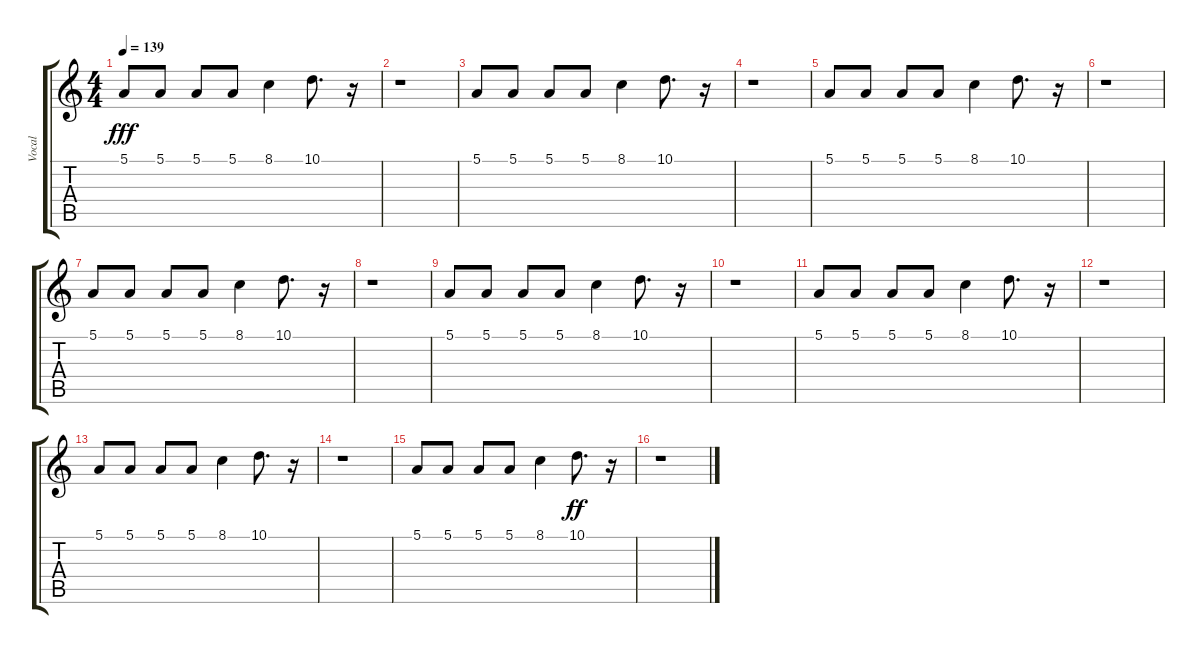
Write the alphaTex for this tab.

\track ("Vocal" "Vocal") {instrument lead1square}
\staff {score tabs}
\tuning (E4 B3 G3 D3 A2 E2) {hide}
\ts (4 4)
\tempo 139
\clef g2
\ks c
5.1.8{dy fff} 5.1.8 5.1.8 5.1.8 8.1.4 10.1.8{d} r.16 |
r.1 |
5.1.8 5.1.8 5.1.8 5.1.8 8.1.4 10.1.8{d} r.16 |
r.1 |
5.1.8 5.1.8 5.1.8 5.1.8 8.1.4 10.1.8{d} r.16 |
r.1 |
5.1.8 5.1.8 5.1.8 5.1.8 8.1.4 10.1.8{d} r.16 |
r.1 |
5.1.8 5.1.8 5.1.8 5.1.8 8.1.4 10.1.8{d} r.16 |
r.1 |
5.1.8 5.1.8 5.1.8 5.1.8 8.1.4 10.1.8{d} r.16 |
r.1 |
5.1.8 5.1.8 5.1.8 5.1.8 8.1.4 10.1.8{d} r.16 |
r.1 |
5.1.8 5.1.8 5.1.8 5.1.8 8.1.4 10.1.8{d dy ff} r.16 |
r.1
